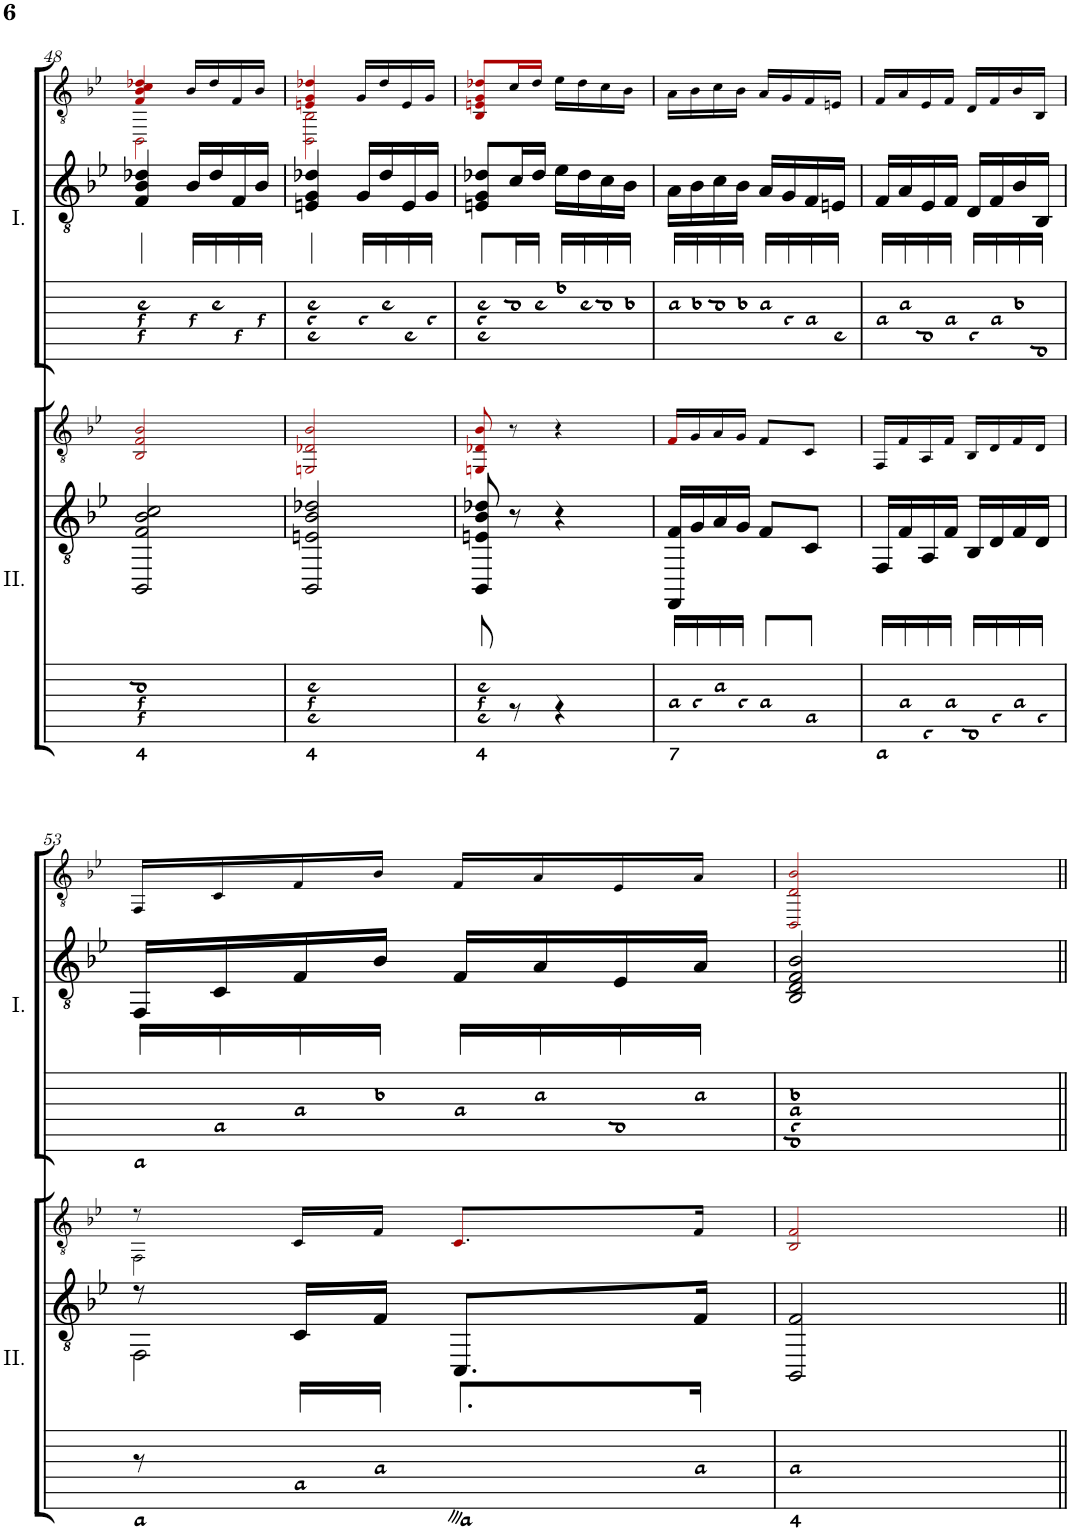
**kern	**kern	**kern	**kern	**kern	**kern
*part2	*part2	*part2	*part1	*part1	*part1
*staff6	*staff5	*staff4	*staff3	*staff2	*staff1
*I"II.	*	*	*I"I.	*	*
*I'II.	*	*	*I'I.	*	*
!!LO:PB:g=z
*	*clefGv2	*clefGv2	*	*clefGv2	*clefGv2
*k[b-e-]	*k[b-e-]	*k[b-e-]	*k[b-e-]	*k[b-e-]	*k[b-e-]
*M2/4	*M2/4	*M2/4	*M2/4	*M2/4	*M2/4
=48	=48	=48	=48	=48	=48
*	*	*	*	*	*^
2BBB- 2F 2B- 2c	2BBB-/ 2F/ 2B-/ 2c/	2BB-i/ 2Fi/ 2B-i/	4F/ 4B-/ 4d-X/	4F/ 4B-/ 4d-X/	4Fi/ 4B-i/ 4ci/ 4d-Xi/	2BBB-i\
.	.	.	16B-/LL	16B-/LL	16B-/LL	.
.	.	.	16d-/	16d-/	16d-/	.
.	.	.	16F/	16F/	16F/	.
.	.	.	16B-/JJ	16B-/JJ	16B-/JJ	.
=49	=49	=49	=49	=49	=49	=49
2BBB- 2E#X 2B- 2d-X	2BBB-/ 2En/ 2B-/ 2d-X/	2EEni/ 2D-Xi/ 2B-i/	4E#X/ 4G/ 4d-X/	4En/ 4G/ 4d-X/	4Eni/ 4Gi/ 4d-Xi/	2BBB-i\ 2BB-i\
.	.	.	16G/LL	16G/LL	16G/LL	.
.	.	.	16d-/	16d-/	16d-/	.
.	.	.	16E/	16E/	16E/	.
.	.	.	16G/JJ	16G/JJ	16G/JJ	.
*	*	*	*	*	*v	*v
=50	=50	=50	=50	=50	=50
8BBB-/ 8E#X/ 8B-/ 8d-X/	8BBB-/ 8En/ 8B-/ 8d-X/	8EEni/ 8D-Xi/ 8B-i/	8E#X/ 8G/ 8d-X/L	8En/ 8G/ 8d-X/L	8BB-i/ 8Eni/ 8Gi/ 8d-Xi/L
8r	8r	8r	16c/L	16c/L	16c/L
.	.	.	16d-/JJ	16d-/JJ	16d-/JJ
4r	4r	4r	16e-/LL	16e-\LL	16e-\LL
.	.	.	16d-/	16d-\	16d-\
.	.	.	16c/	16c\	16c\
.	.	.	16B-/JJ	16B-\JJ	16B-\JJ
=51	=51	=51	=51	=51	=51
16FFF/ 16F/LL	16FFF/ 16F/LL	16Fi/LL	16A/LL	16A\LL	16A\LL
16G/	16G/	16G/	16B-/	16B-\	16B-\
16A/	16A/	16A/	16c/	16c\	16c\
16G/JJ	16G/JJ	16G/JJ	16B-/JJ	16B-\JJ	16B-\JJ
8F/L	8F/L	8F/L	16A/LL	16A/LL	16A/LL
.	.	.	16G/	16G/	16G/
8C/J	8C/J	8C/J	16F/	16F/	16F/
.	.	.	16E#X/JJ	16En/JJ	16En/JJ
=52	=52	=52	=52	=52	=52
16FF/LL	16FF/LL	16FF/LL	16F/LL	16F/LL	16F/LL
16F/	16F/	16F/	16A/	16A/	16A/
16AA/	16AA/	16AA/	16E-/	16E-/	16E-/
16F/JJ	16F/JJ	16F/JJ	16F/JJ	16F/JJ	16F/JJ
16BB-/LL	16BB-/LL	16BB-/LL	16D/LL	16D/LL	16D/LL
16D/	16D/	16D/	16F/	16F/	16F/
16F/	16F/	16F/	16B-/	16B-/	16B-/
16D/JJ	16D/JJ	16D/JJ	16BB-/JJ	16BB-/JJ	16BB-/JJ
!!LO:LB:g=z
=53	=53	=53	=53	=53	=53
*^	*^	*^	*	*	*
2FF	8r	8r	2FF\	8r	2FF\	16FF/LL	16FF/LL	16FF/LL
.	.	.	.	.	.	16C/	16C/	16C/
.	16C/LL	16C/LL	.	16C/LL	.	16F/	16F/	16F/
.	16F/JJ	16F/JJ	.	16F/JJ	.	16B-/JJ	16B-/JJ	16B-/JJ
.	8.CC/L	8.CC/L	.	8.Ci/L	.	16F/LL	16F/LL	16F/LL
.	.	.	.	.	.	16A/	16A/	16A/
.	.	.	.	.	.	16E-/	16E-/	16E-/
.	16F/Jk	16F/Jk	.	16F/Jk	.	16A/JJ	16A/JJ	16A/JJ
*v	*v	*	*	*	*	*	*	*
*	*v	*v	*	*	*	*	*
*	*	*v	*v	*	*	*
=54	=54	=54	=54	=54	=54
2BBB- 2F	2BBB-/ 2F/	2BB-i/ 2Fi/	2BB- 2D 2F 2B-	2BB-/ 2D/ 2F/ 2B-/	2BBB-i/ 2Di/ 2B-i/
=||	=||	=||	=||	=||	=||
*-	*-	*-	*-	*-	*-
